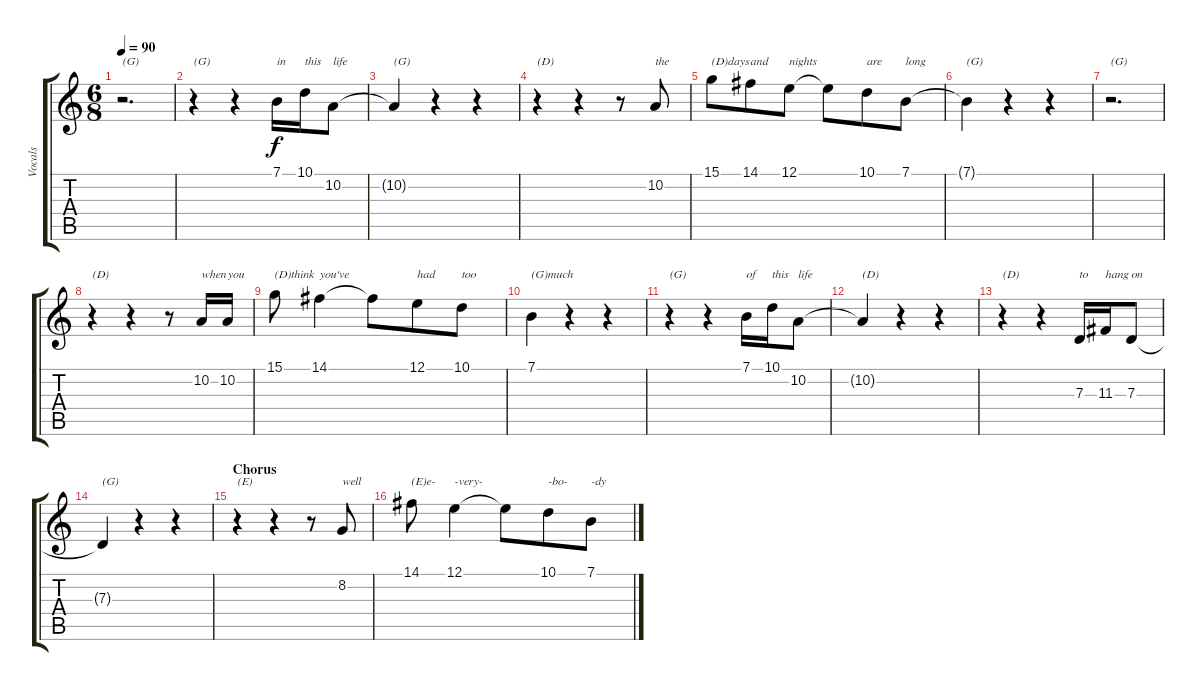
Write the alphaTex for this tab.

\track ("Vocals" "Vocals") {instrument steeldrums}
\staff {score tabs}
\tuning (E4 B3 G3 D3 A2 E2) {hide}
\ts (6 8)
\tempo 90
\clef g2
\ks c
r.2{d txt "(G)" dy f} |
r.4{txt "(G)"} r.4 7.1.16{txt "in"} 10.1.16{txt "this"} 10.2.8{txt "life"} |
10.2{t}.4{txt "(G)"} r.4 r.4 |
r.4{txt "(D)"} r.4 r.8 10.2.8{txt "the"} |
15.1.8{txt "(D)days"} 14.1.8{txt "and"} 12.1.8{txt "nights"} 12.1{t}.8 10.1.8{txt "are"} 7.1.8{txt "long"} |
7.1{t}.4{txt "(G)"} r.4 r.4 |
r.2{d txt "(G)"} |
r.4{txt "(D)"} r.4 r.8 10.2.16{txt "when"} 10.2.16{txt "you"} |
15.1.8{txt "(D)think"} 14.1.4{txt "you've"} 14.1{t}.8 12.1.8{txt "had"} 10.1.8{txt "too"} |
7.1.4{txt "(G)much"} r.4 r.4 |
r.4{txt "(G)"} r.4 7.1.16{txt "of"} 10.1.16{txt "this"} 10.2.8{txt "life"} |
10.2{t}.4{txt "(D)"} r.4 r.4 |
r.4{txt "(D)"} r.4 7.3.16{txt "to"} 11.3.16{txt "hang"} 7.3.8{txt "on"} |
7.3{t}.4{txt "(G)"} r.4 r.4 |
\section ("" "Chorus")
r.4{txt "(E)"} r.4 r.8 8.2.8{txt "well"} |
14.1.8{txt "(E)e-"} 12.1.4{txt "-very-"} 12.1{t}.8 10.1.8{txt "-bo-"} 7.1.8{txt "-dy"}
